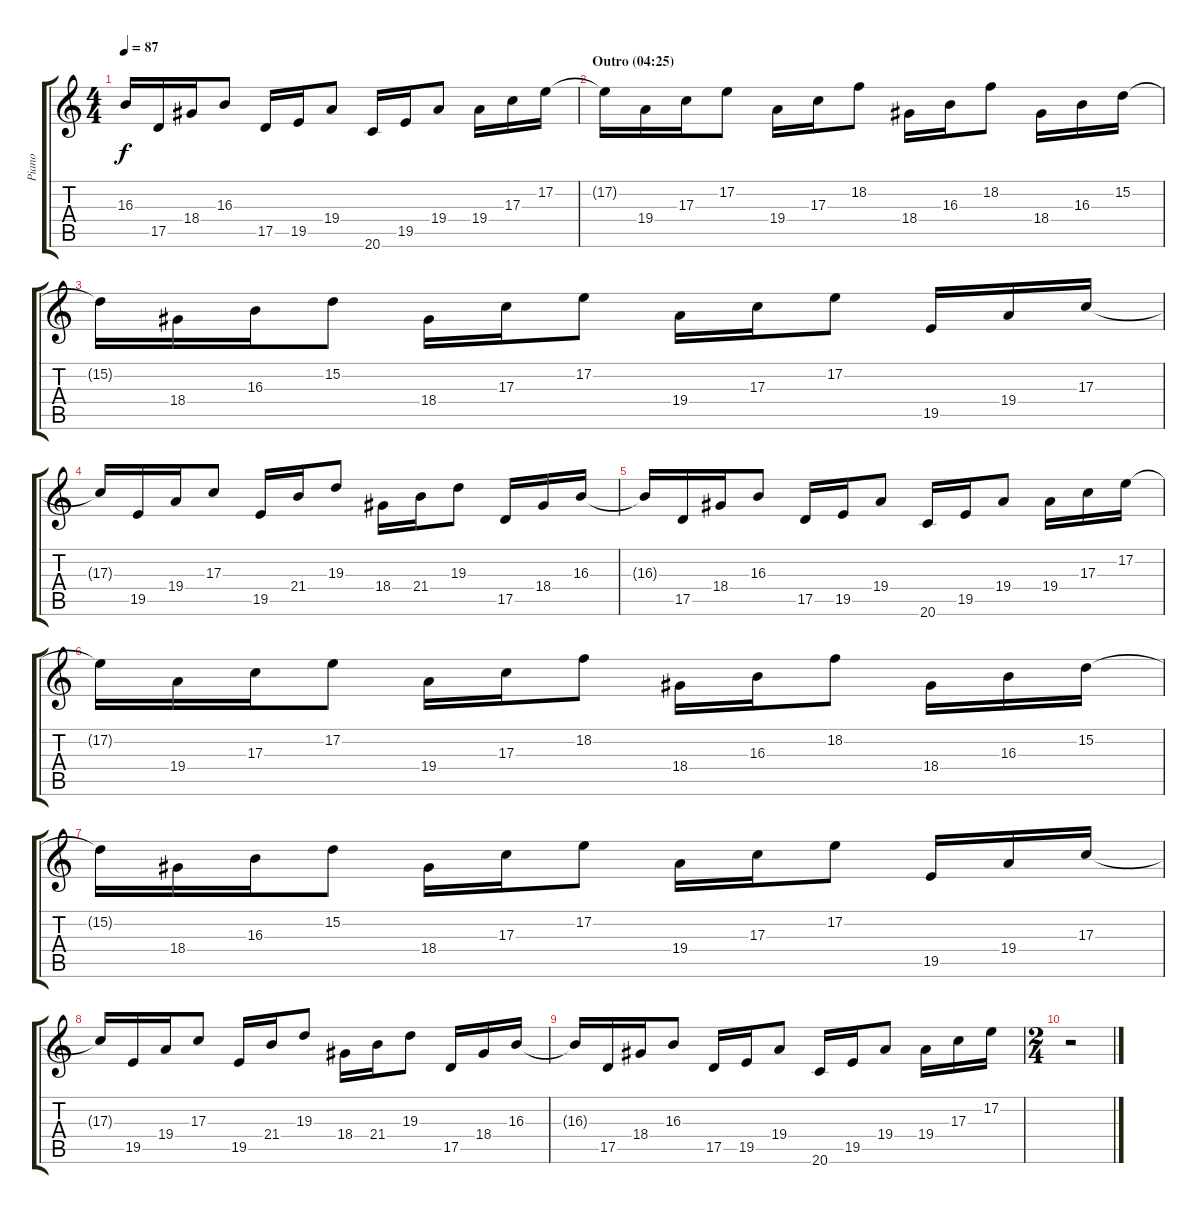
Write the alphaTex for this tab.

\track ("Piano" "Piano") {instrument acousticgrandpiano}
\staff {score tabs}
\tuning (E4 B3 G3 D3 A2 E2) {hide}
\ts (4 4)
\tempo 87
\clef g2
\ks c
16.3{t}.16{dy f} 17.5.16 18.4.16 16.3.8 17.5.16 19.5.16 19.4.8 20.6.16 19.5.16 19.4.8 19.4.16 17.3.16 17.2.16 |
\section ("" "Outro (04:25)")
17.2{t}.16 19.4.16 17.3.16 17.2.8 19.4.16 17.3.16 18.2.8 18.4.16 16.3.16 18.2.8 18.4.16 16.3.16 15.2.16 |
15.2{t}.16 18.4.16 16.3.16 15.2.8 18.4.16 17.3.16 17.2.8 19.4.16 17.3.16 17.2.8 19.5.16 19.4.16 17.3.16 |
17.3{t}.16 19.5.16 19.4.16 17.3.8 19.5.16 21.4.16 19.3.8 18.4.16 21.4.16 19.3.8 17.5.16 18.4.16 16.3.16 |
16.3{t}.16 17.5.16 18.4.16 16.3.8 17.5.16 19.5.16 19.4.8 20.6.16 19.5.16 19.4.8 19.4.16 17.3.16 17.2.16 |
17.2{t}.16{volume 0} 19.4.16 17.3.16 17.2.8 19.4.16 17.3.16 18.2.8 18.4.16 16.3.16 18.2.8 18.4.16 16.3.16 15.2.16 |
15.2{t}.16 18.4.16 16.3.16 15.2.8 18.4.16 17.3.16 17.2.8 19.4.16 17.3.16 17.2.8 19.5.16 19.4.16 17.3.16 |
17.3{t}.16 19.5.16 19.4.16 17.3.8 19.5.16 21.4.16 19.3.8 18.4.16 21.4.16 19.3.8 17.5.16 18.4.16 16.3.16 |
16.3{t}.16 17.5.16 18.4.16 16.3.8 17.5.16 19.5.16 19.4.8 20.6.16 19.5.16 19.4.8 19.4.16 17.3.16 17.2.16 |
\ts (2 4)
r.2
